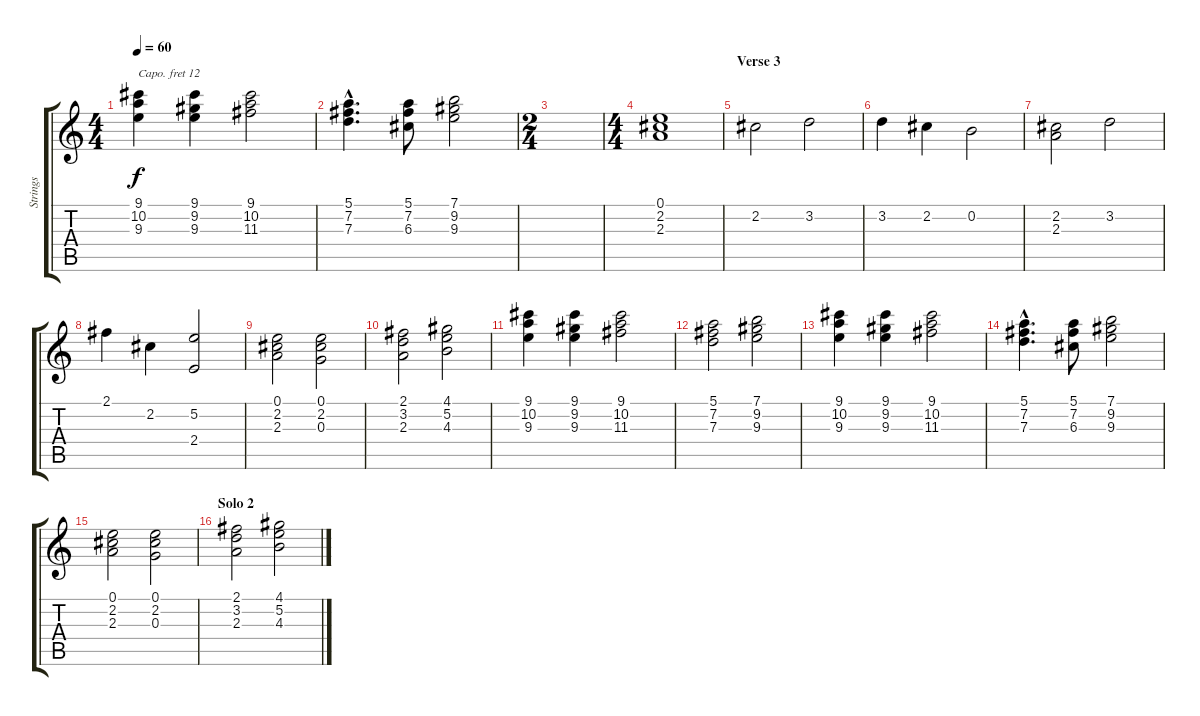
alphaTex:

\track ("Strings" "Strings") {instrument stringensemble2}
\staff {score tabs}
\capo 12
\tuning (E4 B3 G3 D3 A2 E2) {hide}
\ts (4 4)
\tempo 60
\clef g2
\ks c
(9.1 10.2 9.3).4{dy f} (9.1 9.2 9.3).4 (9.1 10.2 11.3).2 |
(5.1{hac} 7.2{hac} 7.3{hac}).4{d} (5.1 7.2 6.3).8 (7.1 9.2 9.3).2 |
\ts (2 4)
|
\ts (4 4)
(0.1 2.2 2.3).1 |
\section ("" "Verse 3")
2.2.2{volume 7} 3.2.2 |
3.2.4 2.2.4 0.2.2 |
(2.2 2.3).2 3.2.2 |
2.1.4 2.2.4 (5.2 2.4).2 |
(0.1 2.2 2.3).2 (0.1 2.2 0.3).2 |
(2.1 3.2 2.3).2 (4.1 5.2 4.3).2 |
(9.1 10.2 9.3).4{volume 6} (9.1 9.2 9.3).4 (9.1 10.2 11.3).2 |
(5.1 7.2 7.3).2 (7.1 9.2 9.3).2 |
(9.1 10.2 9.3).4 (9.1 9.2 9.3).4 (9.1 10.2 11.3).2 |
(5.1{hac} 7.2{hac} 7.3{hac}).4{d} (5.1 7.2 6.3).8 (7.1 9.2 9.3).2 |
(0.1 2.2 2.3).2 (0.1 2.2 0.3).2 |
\section ("" "Solo 2")
(2.1 3.2 2.3).2 (4.1 5.2 4.3).2
